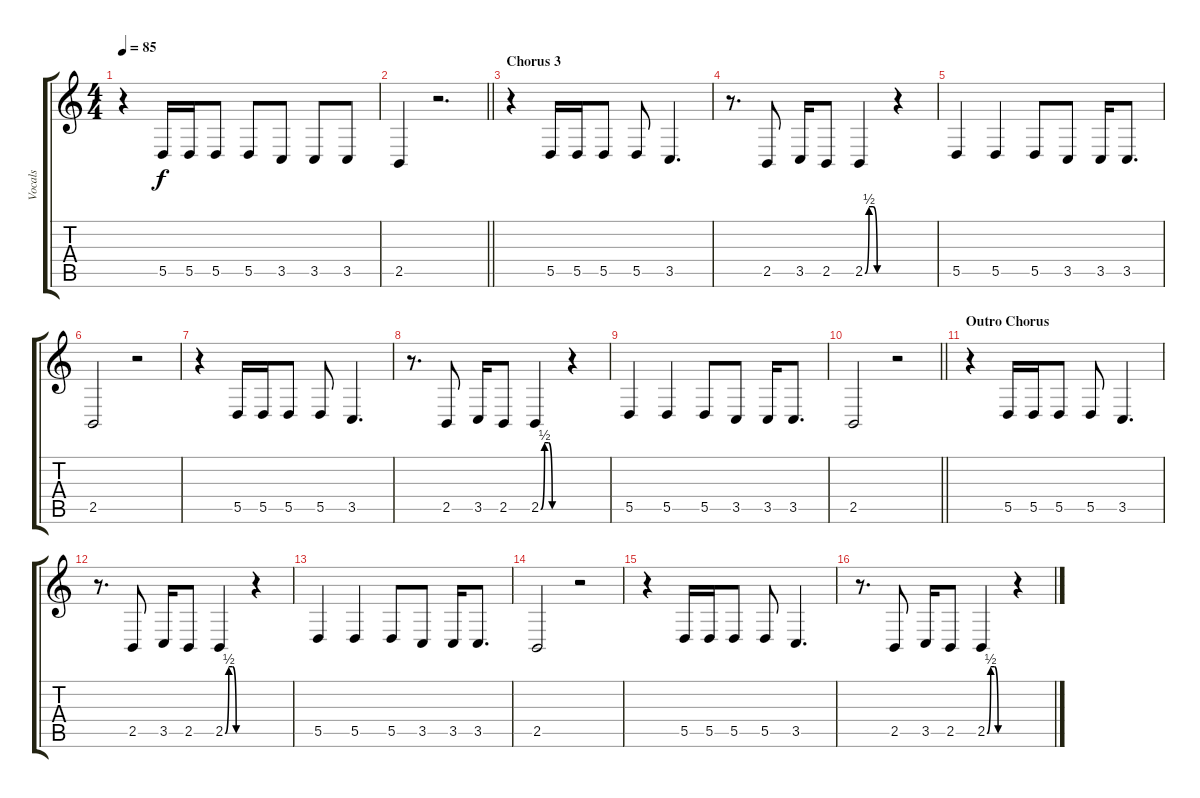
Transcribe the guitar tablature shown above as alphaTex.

\track ("Vocals" "Vocals") {instrument sopranosax}
\staff {score tabs}
\tuning (E4 B3 G3 D3 A2 E2) {hide}
\ts (4 4)
\tempo 85
\clef g2
\ks c
r.4{dy f} 5.5.16 5.5.16 5.5.8 5.5.8 3.5.8 3.5.8 3.5.8 |
\barLineRight lightlight
2.5.4 r.2{d} |
\section ("" "Chorus 3")
r.4 5.5.16 5.5.16 5.5.8 5.5.8 3.5.4{d} |
r.8{d} 2.5.8 3.5.16 2.5.8 2.5{be (custom 0 0 10 2 20 2 30 0 60 0)}.4 r.4 |
5.5.4 5.5.4 5.5.8 3.5.8 3.5.16 3.5.8{d} |
2.5.2 r.2 |
r.4 5.5.16 5.5.16 5.5.8 5.5.8 3.5.4{d} |
r.8{d} 2.5.8 3.5.16 2.5.8 2.5{be (custom 0 0 10 2 20 2 30 0 60 0)}.4 r.4 |
5.5.4 5.5.4 5.5.8 3.5.8 3.5.16 3.5.8{d} |
\barLineRight lightlight
2.5.2 r.2 |
\section ("" "Outro Chorus")
r.4 5.5.16 5.5.16 5.5.8 5.5.8 3.5.4{d} |
r.8{d} 2.5.8 3.5.16 2.5.8 2.5{be (custom 0 0 10 2 20 2 30 0 60 0)}.4 r.4 |
5.5.4 5.5.4 5.5.8 3.5.8 3.5.16 3.5.8{d} |
2.5.2 r.2 |
r.4 5.5.16 5.5.16 5.5.8 5.5.8 3.5.4{d} |
r.8{d} 2.5.8 3.5.16 2.5.8 2.5{be (custom 0 0 10 2 20 2 30 0 60 0)}.4 r.4
